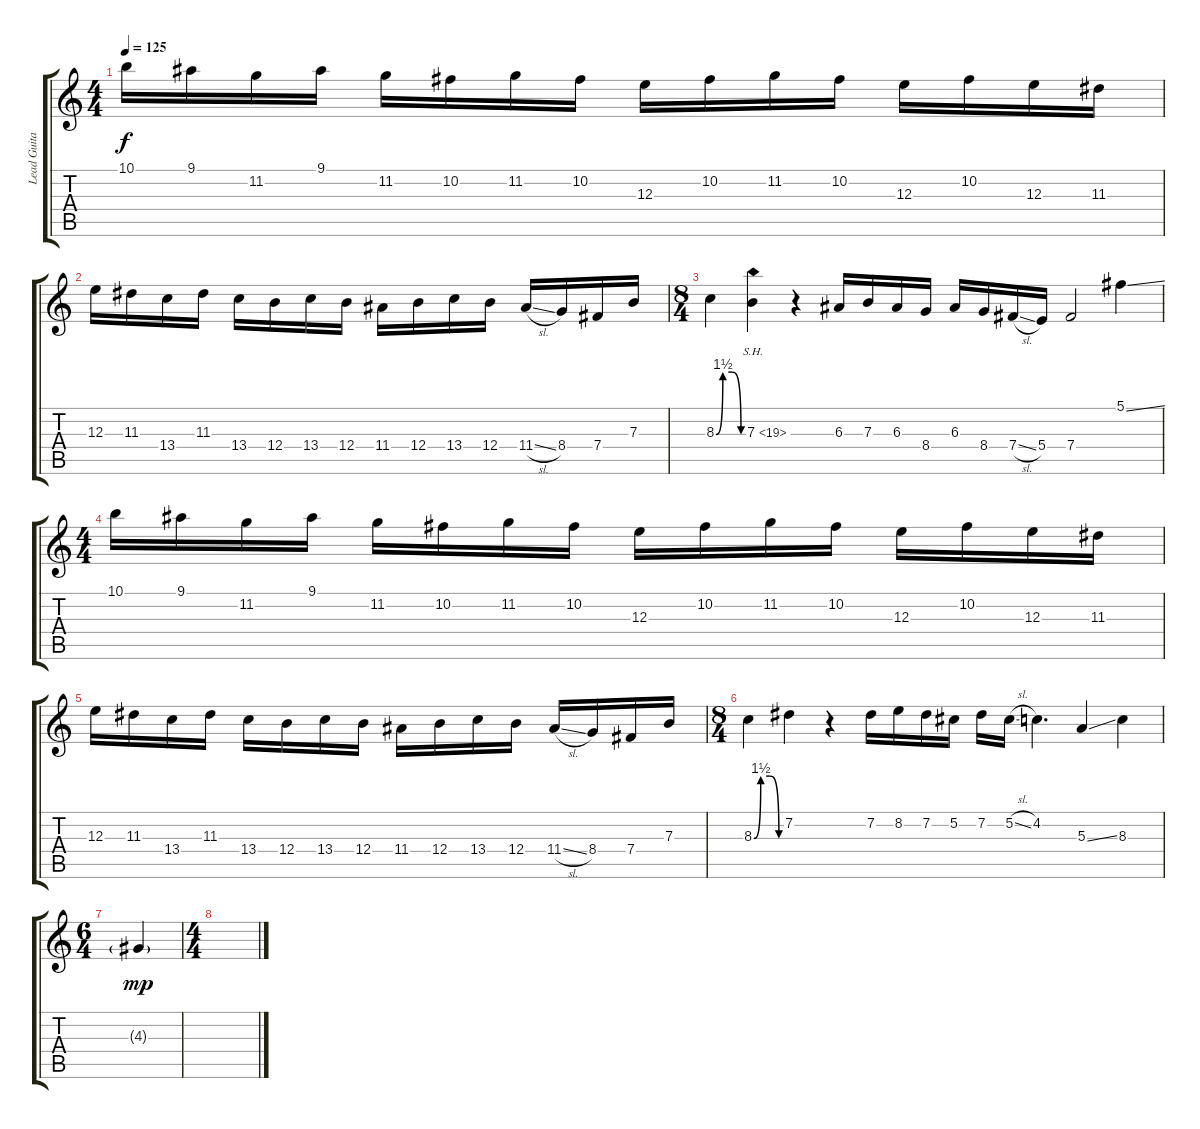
\track ("Lead Guitar" "Lead Guita") {instrument distortionguitar}
\staff {score tabs}
\tuning (Db4 Ab3 E3 B2 Gb2 B1) {hide}
\ts (4 4)
\tempo 125
\clef g2
\ks c
10.1.16{dy f} 9.1.16 11.2.16 9.1.16 11.2.16 10.2.16 11.2.16 10.2.16 12.3.16 10.2.16 11.2.16 10.2.16 12.3.16 10.2.16 12.3.16 11.3.16 |
12.3.16 11.3.16 13.4.16 11.3.16 13.4.16 12.4.16 13.4.16 12.4.16 11.4.16 12.4.16 13.4.16 12.4.16 11.4{sl}.16 8.4.16 7.4.16 7.3.16 |
\ts (8 4)
8.3{be (custom 0 0 15 6 35 6 55 0 60 0)}.4 7.3{sh 12}.4 r.4 6.3.16 7.3.16 6.3.16 8.4.16 6.3.16 8.4.16 7.4{sl}.16 5.4.16 7.4.2 5.1{ss}.4 |
\ts (4 4)
10.1.16 9.1.16 11.2.16 9.1.16 11.2.16 10.2.16 11.2.16 10.2.16 12.3.16 10.2.16 11.2.16 10.2.16 12.3.16 10.2.16 12.3.16 11.3.16 |
12.3.16 11.3.16 13.4.16 11.3.16 13.4.16 12.4.16 13.4.16 12.4.16 11.4.16 12.4.16 13.4.16 12.4.16 11.4{sl}.16 8.4.16 7.4.16 7.3.16 |
\ts (8 4)
8.3{be (custom 0 0 15 6 35 6 55 0 60 0)}.4 7.2.4 r.4 7.2.16 8.2.16 7.2.16 5.2.16 7.2.16 5.2{sl}.16 4.2.4{d} 5.3{ss}.4 8.3.4 |
\ts (6 4)
4.3{g}.4{dy mp} |
\ts (4 4)
